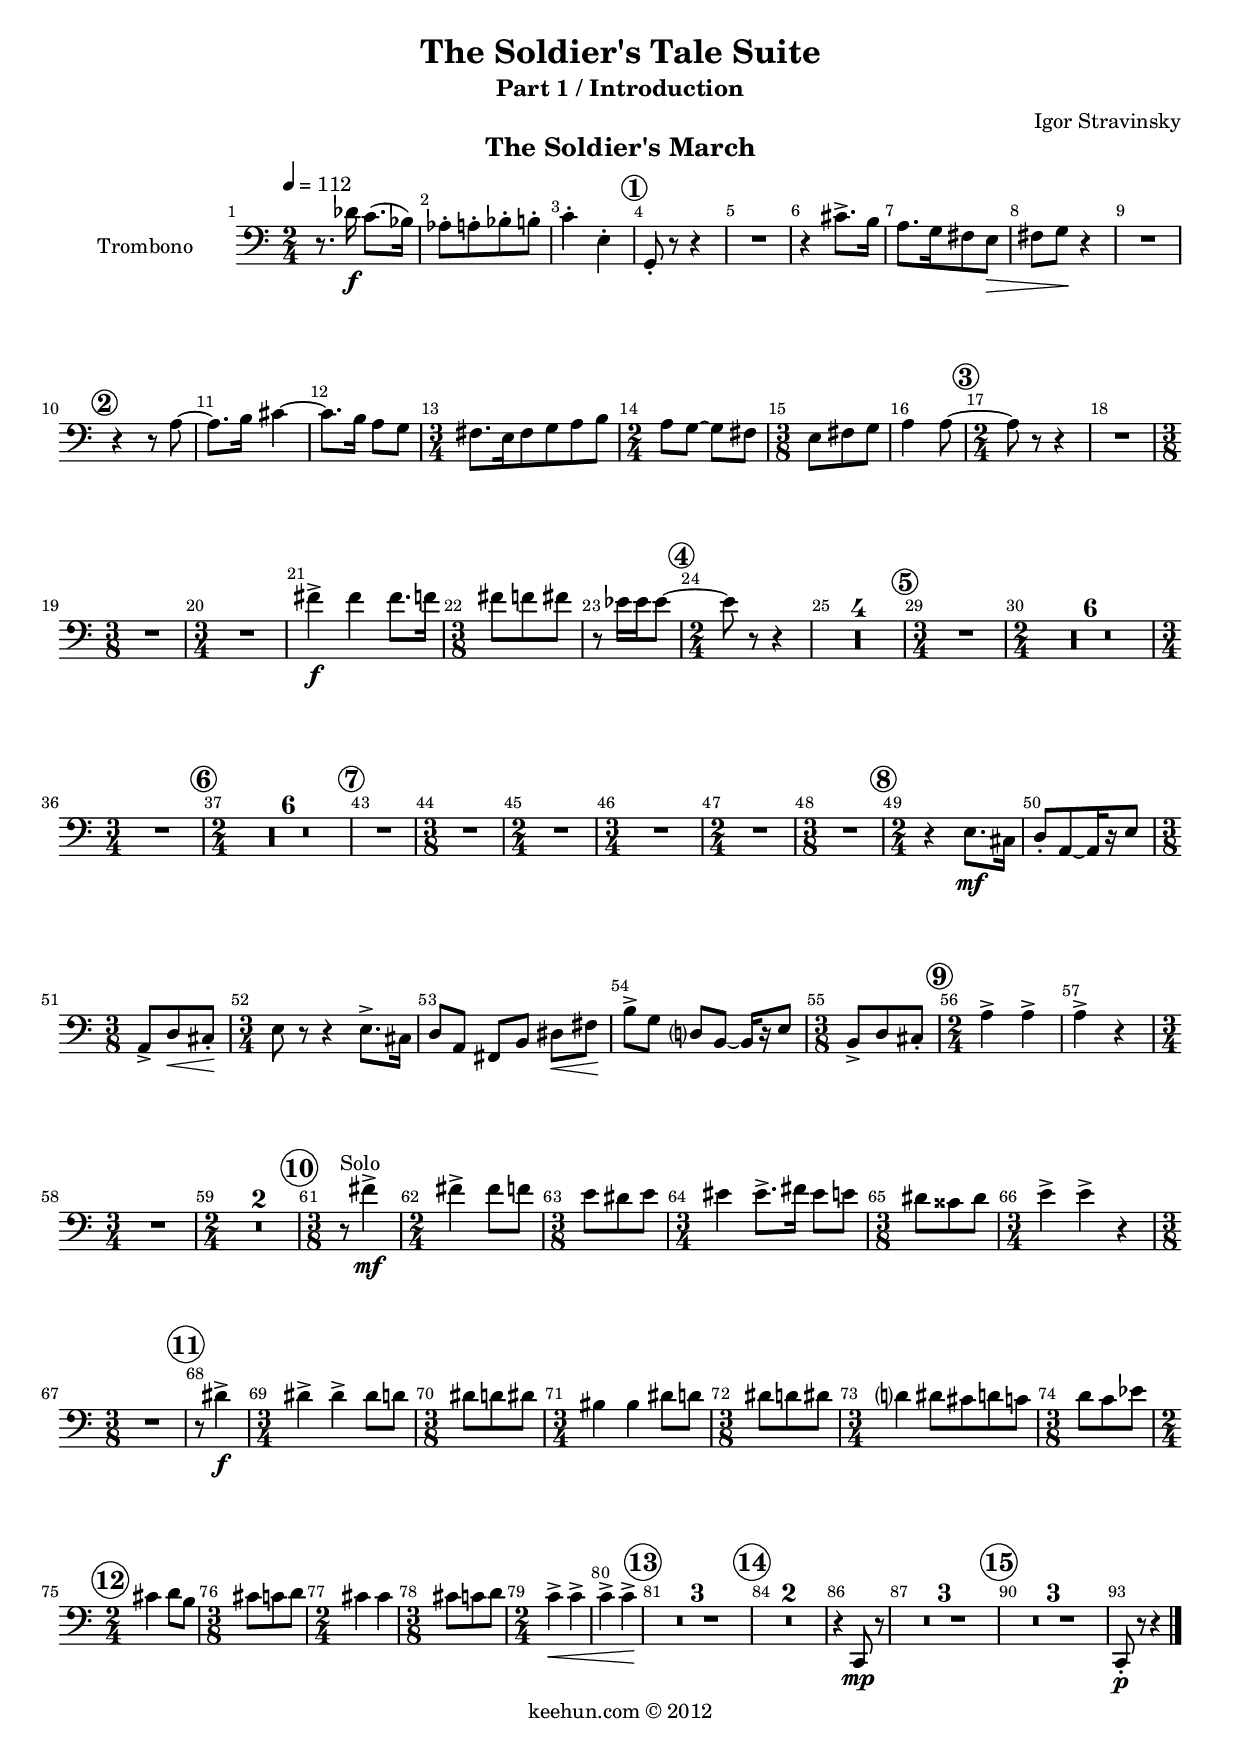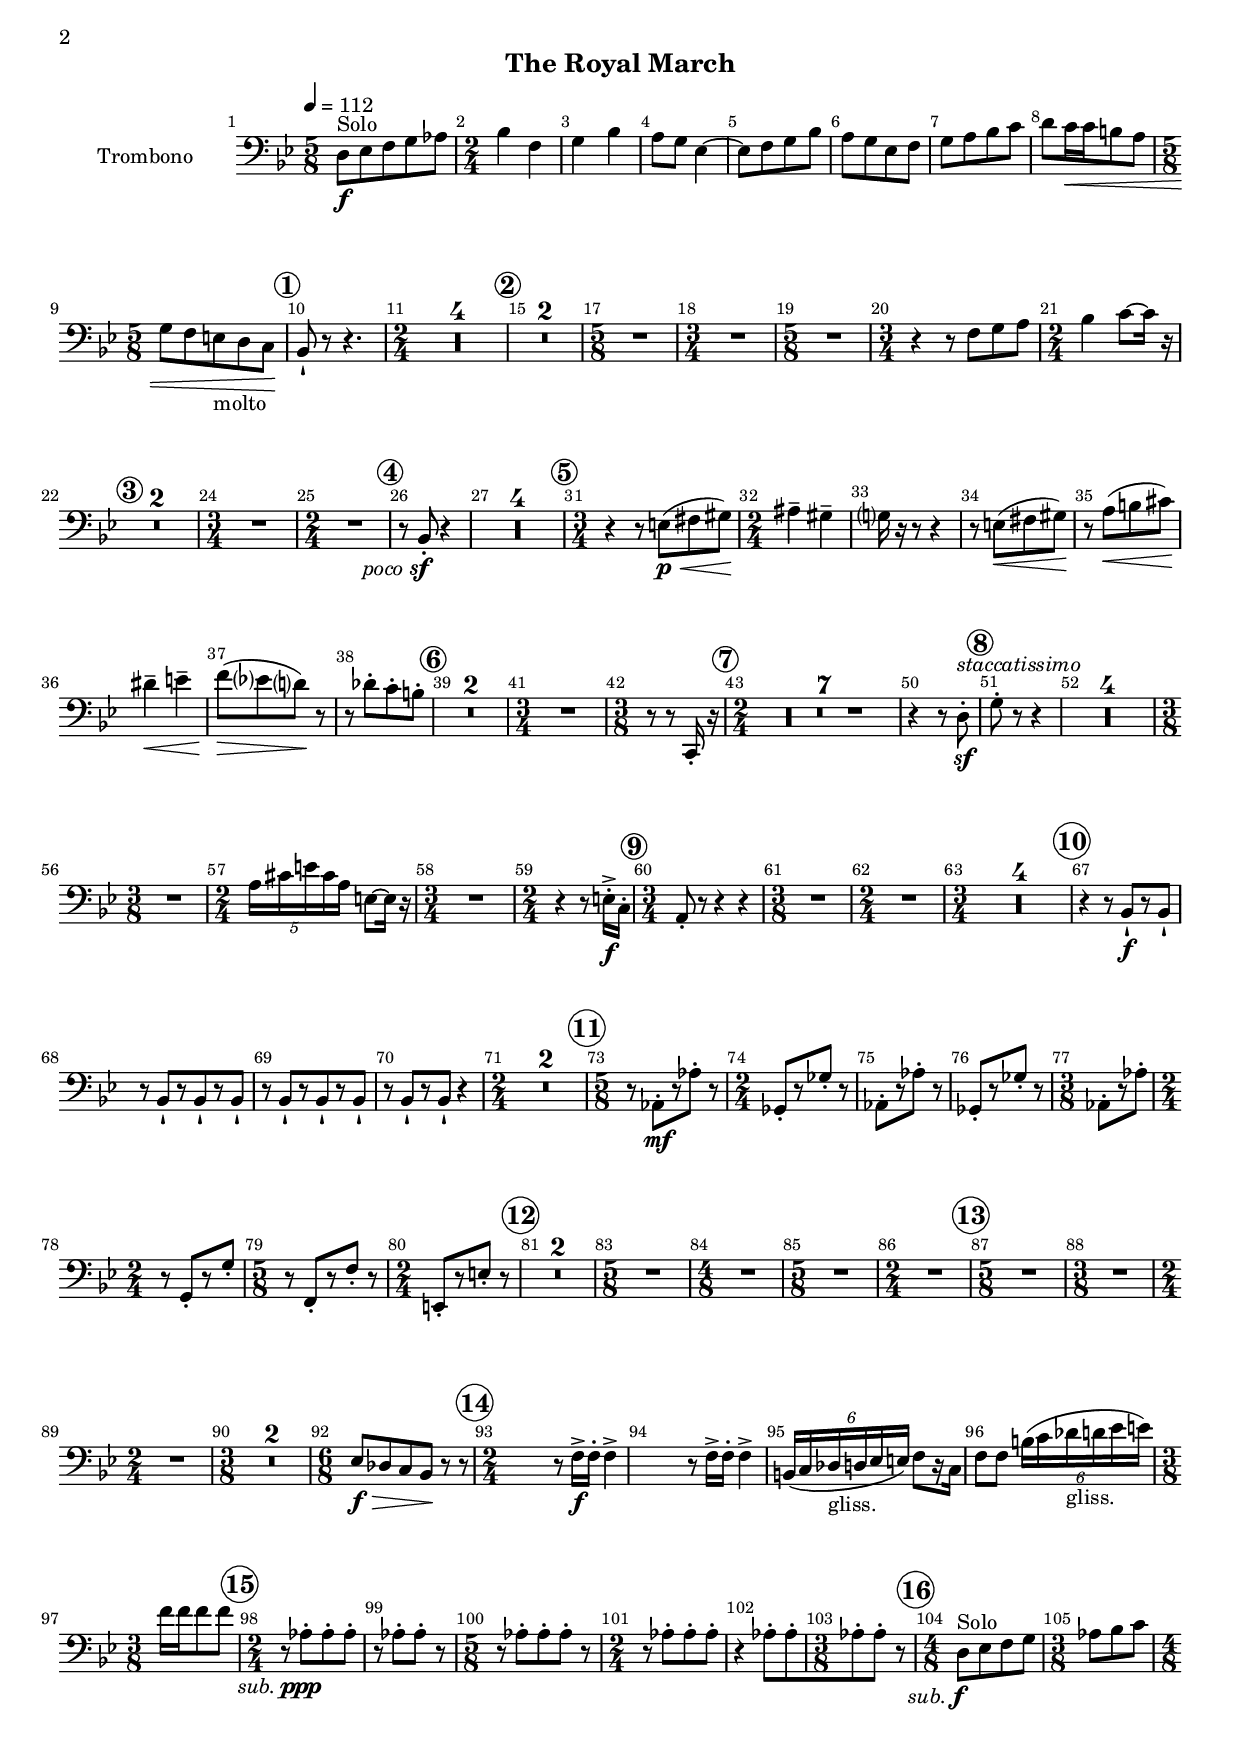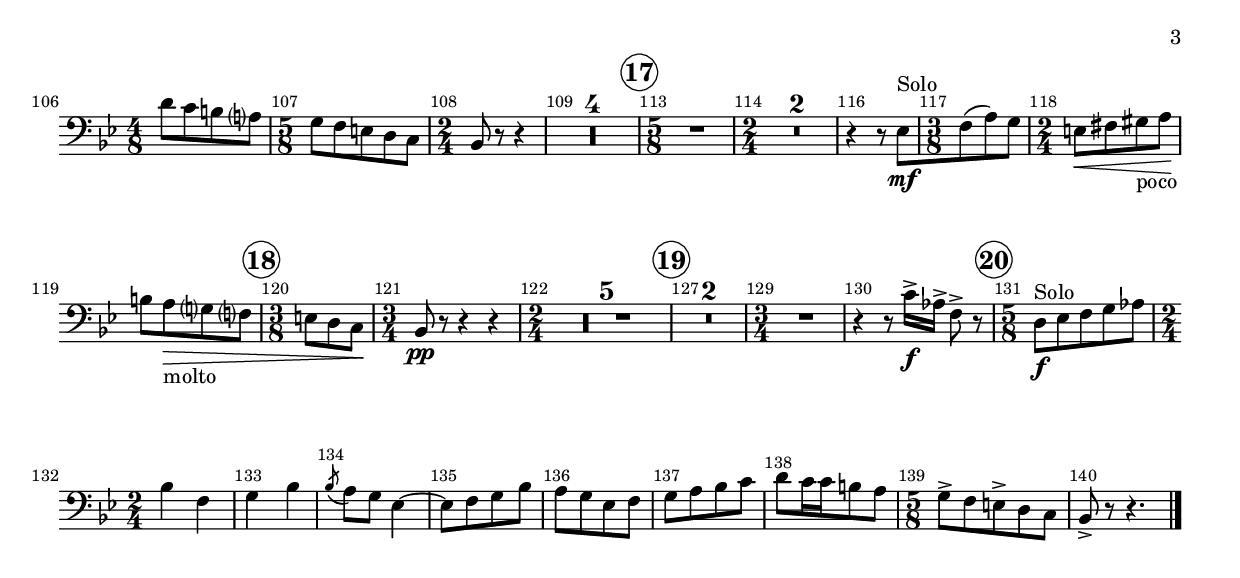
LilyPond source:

\version "2.17.0"
\include "../functions.ly"

\header {
	title = "The Soldier's Tale Suite"
	subtitle = "Part 1 / Introduction"
	composer = "Igor Stravinsky"
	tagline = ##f
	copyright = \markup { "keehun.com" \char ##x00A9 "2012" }
}

#(set-global-staff-size 18)

\paper {
	system-system-spacing #'basic-distance = #20
	between-system-padding = #20
	score-system-spacing = #30
	
% 	system-separator-markup = \slashSeparator
	indent = 3\cm
	
	scoreTitleMarkup = \markup {
	      \fill-line {
	        \null
	        \fontsize #2 \bold \fromproperty #'header:piece
	        \fromproperty #'header:opus
		}
	}
}

pocoSF = #(make-attr-dynamic-script "poco" "sf" "")
subPPP = #(make-attr-dynamic-script "sub." "ppp" "")
subF = #(make-attr-dynamic-script "sub." "f" "")

tromboneMarch = \relative c { 
	\tempo 4 = 112
	r8. des'16\f c8.(bes16) |
	aes8-.[ a-. bes-. b-. ] |
	c4-. e,-. |						\mark \default 			% Rehearsal No. 1
	g,8-. r8 r4 |
	R2 |
	r4 cis'8.-> b16 |
	a8. [ g16 fis8 e8\> ] |
	fis8 g8 \! r4 |
	R2 |							\mark \default			% Rehearsal No. 2
	r4 r8 a~ |
	a8. b16 cis4~ |
	cis8. b16 a8 g |
	\time 3/4
	fis8. [e16 fis8 g a b] | 
	\time 2/4
	a g~ g fis |
	\time 3/8
	e fis g |
	a4 a8~ |						\mark \default			% Rehearsal No. 3
	\time 2/4
	a8 r8 r4 | 
	R2 |
	\time 3/8
	R4. |
	\time 3/4
	R2. |
	fis'4->-\f fis fis8. f16 |
	\time 3/8
	fis8 f fis |
	r8 ees16 ees ees8~ | 			\mark \default			% Rehearsal No. 4
	\time 2/4
	ees8 r8 r4 |
	R2*4 | 							\mark \default			% Rehearsal No. 5
	\time 3/4
	R2. |
	\time 2/4
	R2*6 |
	\time 3/4
	R2. |							\mark \default			% Rehearsal No. 6
	\time 2/4
	R2*6 |							\mark \default			% Rehearsal No. 7
	R2 |
	\time 3/8
	R4. |
	\time 2/4
	R2 |
	\time 3/4
	R2. |
	\time 2/4
	R2 |
	\time 3/8
	R4. |							\mark \default			% Rehearsal No. 8
	\time 2/4
	r4 e,8.-\mf cis16 |
	d8-. [a~ a16 r16 e'8] |
	\time 3/8
	a,8-> d\< cis-.\! |
	\time 3/4
	e8 r8 r4 e8.-> cis16 |
	d8 [a] fis [b] dis\< [fis\!] |
	b-> [g] d [b~] b16[ r16 e8] |
	\time 3/8
	b-> d cis-. |					\mark \default			% Rehearsal No. 9
	\time 2/4
	a'4-> a-> |
	a-> r4 |
	\time 3/4
	R2. |
	\time 2/4
	R2 * 2 |						\mark \default			% Rehearsal No. 10
	\time 3/8
	r8^\markup{"Solo"} fis'4->-\mf |
	\time 2/4
	fis-> fis8 f |
	\time 3/8
	e dis e |
	\time 3/4
	eis4 eis8.-> fis16 eis8 e |
	\time 3/8
	dis cisis dis |
	\time 3/4
	e4-> e-> r4 |
	\time 3/8
	R4. |							\mark \default			% Rehearsal No. 11
	r8 dis4->-\f |
	\time 3/4
	dis-> dis-> dis8 d |
	\time 3/8
	dis d dis |
	\time 3/4
	bis4 bis dis8 d |
	\time 3/8
	dis d dis |
	\time 3/4
	d4 dis8 cis d c |
	\time 3/8
	d c ees |		\break |				\mark \default			% Rehearsal No. 12
	\time 2/4
	cis4 d8 b |
	\time 3/8
	cis c d |
	\time 2/4
	cis4 cis |
	\time 3/8
	cis8 c d |
	\time 2/4
	c4->\< c-> |
	c-> c->\! |						\mark \default			% Rehearsal No. 13
	R2 * 3 |						\mark \default			% Rehearsal No. 14
	R2 * 2 |
	r4 c,,8-\mp r8 |
	R2 * 3 |						\mark \default			% Rehearsal No. 15
	R2 * 3 |
	c8-.-\p r8 r4 \bar "|."
}

tromboneRoyal = \relative c { 
	\tempo 4 = 112
	\time 5/8
	d8\f^\markup{"Solo"}[ ees f g aes] |
	\time 2/4
	bes4 f |
	g bes |
	a8 g ees4~ |
	ees8[ f g bes ] |
	a[ g ees f] |
	g[ a bes c] |
	d[ c16\< c16 b8 a] |
	\time 5/8
	g[ f e-\markup{"molto"} d c\!] |	\mark \default		% Rehearsal No. 1
	bes8-| r8 r4. |
	\time 2/4
	R2 *4 |							\mark \default		% Rehearsal No. 2
	R2 *2 |
	\time 5/8
	R1 * 5/8 |
	\time 3/4
	R2. |
	\time 5/8
	R1 * 5/8 |
	\time 3/4
	r4 r8 f'8[ g a] |
	\time 2/4
	bes4 c8~ c16 r16 |				\mark \default		% Rehearsal No. 3
	R2 * 2 |
	\time 3/4
	R2. |
	\time 2/4
	R2 |							\mark \default		% Rehearsal No. 4
	r8 bes,-.-\pocoSF r4 |
	R2 * 4 |							\mark \default		% Rehearsal No. 5
	\time 3/4
	r4 r8 e(\p[\< fis gis)\!] |
	\time 2/4
	ais4-- gis-- |
	g16 r16 r8 r4 |
	r8 e8[\<( fis gis)\!] |
	r8 a8[\<( b cis)\!] |
	dis4--\< e-- |
	f8\>([ ees d)\!] r8 |
	r8 des-.[ c-. b-.] |			\mark \default		% Rehearsal No. 6
	R2 * 2 |
	\time 3/4
	R2. |
	\time 3/8
	r8 r8 c,,16-. r16 |				\mark \default		% Rehearsal No. 7
	\time 2/4
	R2 * 7 |
	r4 r8 d'8-.\sf^\markup{\italic "staccatissimo"} |	\mark \default		% Rehearsal No. 8
	g8-. r8 r4 |
	R2 * 4 |
	\time 3/8
	R4. |
	\time 2/4
	\times 4/5 {a16 cis e cis a} e8~ e16 r16 |
	\time 3/4
	R2. |
	\time 2/4
	r4 r8 e16-.->\f c-. |								\mark \default		% Rehearsal No. 9
	\time 3/4
	a8-. r8 r4 r4 |
	\time 3/8
	R4. |
	\time 2/4
	R2 |
	\time 3/4
	R2. * 4 |												\mark \default		% Rehearsal No. 10
	r4 r8 bes8-|\f[ r8 bes-|] |
	r8 bes8-|[ r8 bes-| r8 bes-|] |
	r8 bes8-|[ r8 bes-| r8 bes-|]
	r8 bes8-|[ r8 bes-|] r4 |
	\time 2/4
	R2 * 2 |												\mark \default		% Rehearsal No. 11
	\time 5/8
	r8 aes8-.\mf[ r aes'-.] r |
	\time 2/4
	ges,8-.[r ges'-.] r8 |
	aes,8-.[r aes'-.] r8 |
	ges,8-.[r ges'-.] r8 |
	\time 3/8
	aes,8-.[r aes'-.] |
	\time 2/4
	r8 g,-.[ r g'-.] |
	\time 5/8
	r8 f,-.[ r f'-.] r8 |
	\time 2/4
	e,-.[ r e'-.] r8 |									\mark \default		% Rehearsal No. 12
	R2 * 2 |
	\time 5/8
	R1 * 5/8 |
	\time 4/8
	R2 |
	\time 5/8
	R1 * 5/8 |
	\time 2/4
	R2 |												\mark \default		% Rehearsal No. 13
	\time 5/8
	R1 * 5/8 |
	\time 3/8
	R1 * 3/8 |
	\time 2/4
	R2 |
	\time 3/8
	R2. |
	\time 6/8
	ees8\f\>[ des c bes\!] r8 r8 |						\mark \default		% Rehearsal No. 14
	\time 2/4
	\grace {s16 s s s s} r8 f'16->\f f-. f4-> |
	\grace {s16 s s s s} r8 f16-> f-. f4-> |
	\times 4/6 {b,16( c des_\markup{"gliss."} d ees e)} f8[ r16 c16] |
	f8 f8 \times 4/6 {b16( c des_\markup{"gliss."} d ees e)} |
	\time 3/8
	f16[ f16 f8 f]  |									\mark \default		% Rehearsal No. 15
	\time 2/4
	r8 aes,-.-\subPPP[ aes-. aes-.] |
	r8 aes-.[ aes-.] r8 |
	\time 5/8
	r8 aes-.[ aes-. aes-.] r8 |
	\time 2/4
	r8 aes-.[ aes-. aes-.] |
	r4 aes8-.[ aes-. |
	\time 3/8
	aes-. aes-.] r8 |									\mark \default		% Rehearsal No. 16
	\time 4/8
	d,-\subF^\markup{"Solo"}[ ees f g] |
	\time 3/8
	aes[ bes c] |
	\time 4/8
	d[ c b a] |
	\time 5/8
	g[ f e d c] |
	\time 2/4
	bes r8 r4 |
	R2 * 4 |												\mark \default		% Rehearsal No. 17
	\time 5/8
	R1 * 5/8
	\time 2/4
	R2 * 2 |
	r4 r8 ees8\mf^\markup{"Solo"}[ |
	\time 3/8
	f( a) g]
	\time 2/4
	e[\< fis gis_\markup{"poco"} a\!] |
	b[ a\>_\markup{"molto"} g f]						\mark \default		% Rehearsal No. 18
	\time 3/8
	e[ d c\!]
	\time 3/4
	bes8\pp r8 r4 r4 |
	\time 2/4
	R2 * 5 |												\mark \default		% Rehearsal No. 19
	R2 * 2 |
	\time 3/4
	R2. |
	r4 r8 c'16\f-> aes-> f8-> r8 |						\mark \default		% Rehearsal No. 20
	\time 5/8
	d\f^\markup{"Solo"}[ ees f g aes] |
	\time 2/4
	bes4 f |
	g bes |
	\acciaccatura{bes8} a8 g ees4~ |
	ees8[ f g bes] |
	a[ g ees f] |
	g[ a bes c] |
	d[ c16 c16 b8 a] |
	\time 5/8
	g[-> f e-> d c] |
	bes-> r8 r4. \bar "|."
}


\book {
	\score {
		<<
				\new Staff = "trombone" {
					\relative c' {

						\override Score.BarNumber #'break-visibility = #'#(#f #t #t)
						\set Score.barNumberVisibility = #(every-nth-bar-number-visible 1)
						\set Score.markFormatter  = #format-mark-circle-numbers
						\set Staff.instrumentName = \markup \right-column {"Trombono"}
% 						\set Staff.shortInstrumentName = #"Cb."
						\set Staff.midiInstrument = #"trombone"
						#(set-accidental-style 'modern-cautionary)

						\transposition c

						\compressFullBarRests

						\clef bass
						\key a \minor
						\time 2/4

						\transpose c c \tromboneMarch
						
						\pageBreak
					}
				}
		>>
		\header {
			piece = "The Soldier's March"
		}
	}
	
	<<
			\new Staff = "trombone" {
				\relative c' {

					\override Score.BarNumber #'break-visibility = #'#(#f #t #t)
					\set Score.barNumberVisibility = #(every-nth-bar-number-visible 1)
					\set Score.markFormatter  = #format-mark-circle-numbers
					\set Staff.instrumentName = \markup \right-column {"Trombono"}
% 						\set Staff.shortInstrumentName = #"Cb."
					\set Staff.midiInstrument = #"trombone"
					#(set-accidental-style 'modern-cautionary)

					\transposition c

					\compressFullBarRests

					\clef bass
					\key g \minor
					\time 5/8

					\transpose c c \tromboneRoyal
				}
			}
	>>
	\header {
		piece = "The Royal March"
	}
}